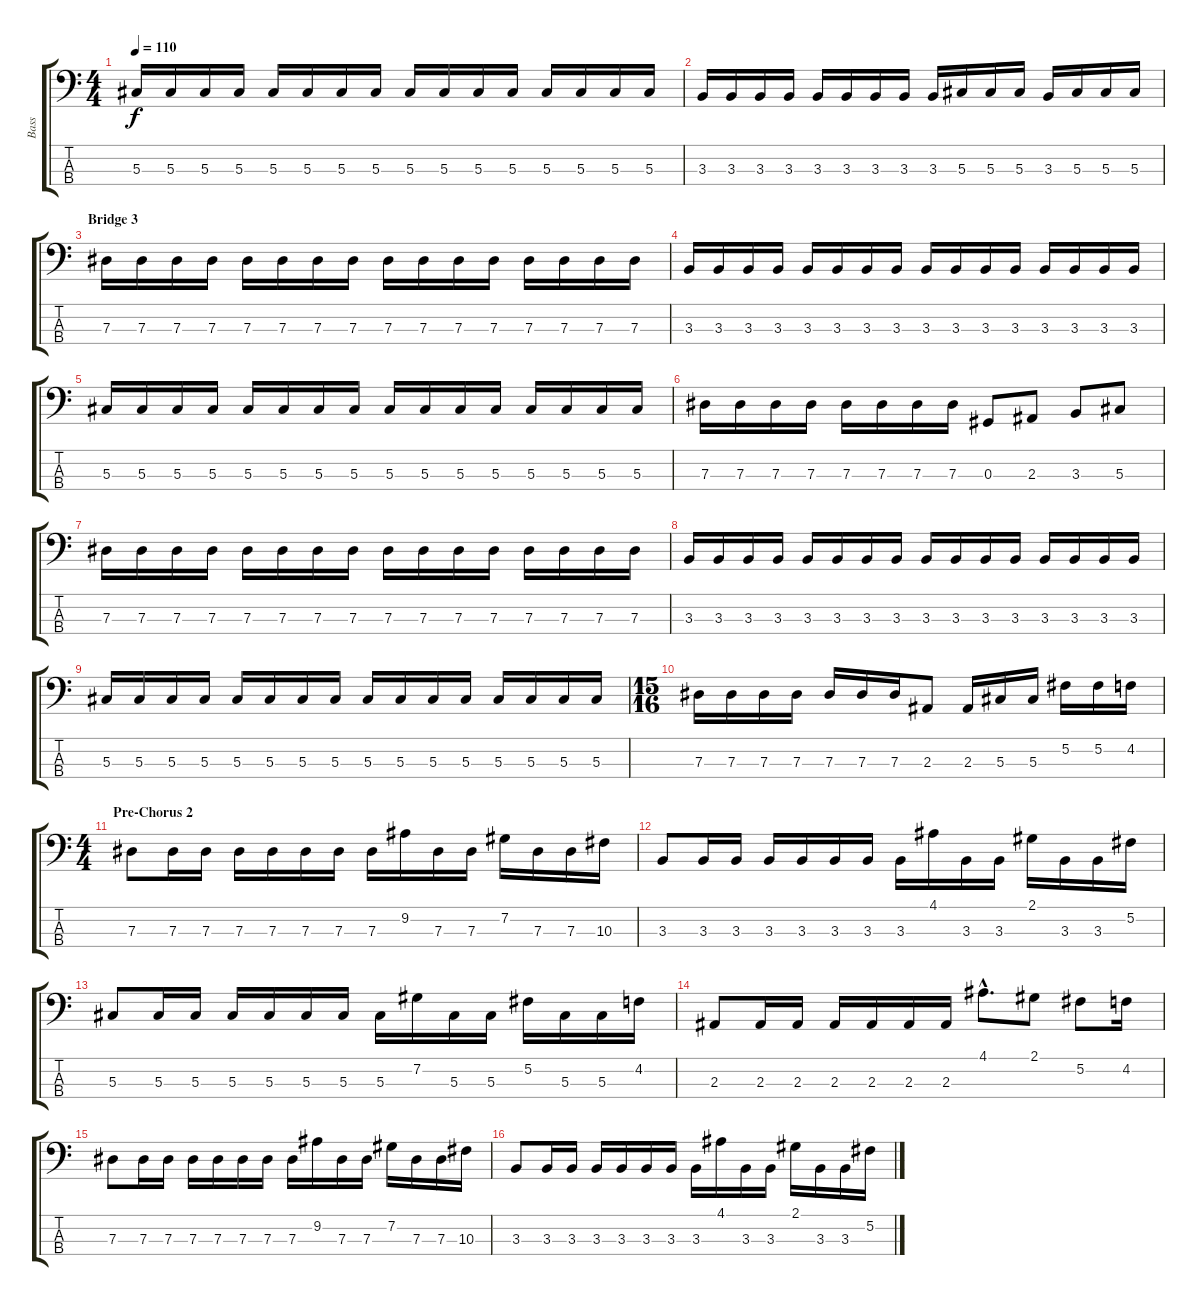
\track ("Bass" "Bass") {instrument electricbassfinger}
\staff {score tabs}
\tuning (Gb2 Db2 Ab1 Eb1) {hide}
\ts (4 4)
\tempo 110
\clef f4
\ks c
5.3.16{dy f} 5.3.16 5.3.16 5.3.16 5.3.16 5.3.16 5.3.16 5.3.16 5.3.16 5.3.16 5.3.16 5.3.16 5.3.16 5.3.16 5.3.16 5.3.16 |
3.3.16 3.3.16 3.3.16 3.3.16 3.3.16 3.3.16 3.3.16 3.3.16 3.3.16 5.3.16 5.3.16 5.3.16 3.3.16 5.3.16 5.3.16 5.3.16 |
\section ("" "Bridge 3")
7.3.16 7.3.16 7.3.16 7.3.16 7.3.16 7.3.16 7.3.16 7.3.16 7.3.16 7.3.16 7.3.16 7.3.16 7.3.16 7.3.16 7.3.16 7.3.16 |
3.3.16 3.3.16 3.3.16 3.3.16 3.3.16 3.3.16 3.3.16 3.3.16 3.3.16 3.3.16 3.3.16 3.3.16 3.3.16 3.3.16 3.3.16 3.3.16 |
5.3.16 5.3.16 5.3.16 5.3.16 5.3.16 5.3.16 5.3.16 5.3.16 5.3.16 5.3.16 5.3.16 5.3.16 5.3.16 5.3.16 5.3.16 5.3.16 |
7.3.16 7.3.16 7.3.16 7.3.16 7.3.16 7.3.16 7.3.16 7.3.16 0.3.8 2.3.8 3.3.8 5.3.8 |
7.3.16 7.3.16 7.3.16 7.3.16 7.3.16 7.3.16 7.3.16 7.3.16 7.3.16 7.3.16 7.3.16 7.3.16 7.3.16 7.3.16 7.3.16 7.3.16 |
3.3.16 3.3.16 3.3.16 3.3.16 3.3.16 3.3.16 3.3.16 3.3.16 3.3.16 3.3.16 3.3.16 3.3.16 3.3.16 3.3.16 3.3.16 3.3.16 |
5.3.16 5.3.16 5.3.16 5.3.16 5.3.16 5.3.16 5.3.16 5.3.16 5.3.16 5.3.16 5.3.16 5.3.16 5.3.16 5.3.16 5.3.16 5.3.16 |
\ts (15 16)
7.3.16 7.3.16 7.3.16 7.3.16 7.3.16 7.3.16 7.3.16 2.3.8 2.3.16 5.3.16 5.3.16 5.2.16 5.2.16 4.2.16 |
\ts (4 4)
\section ("" "Pre-Chorus 2")
7.3.8 7.3.16 7.3.16 7.3.16 7.3.16 7.3.16 7.3.16 7.3.16 9.2.16 7.3.16 7.3.16 7.2.16 7.3.16 7.3.16 10.3.16 |
3.3.8 3.3.16 3.3.16 3.3.16 3.3.16 3.3.16 3.3.16 3.3.16 4.1.16 3.3.16 3.3.16 2.1.16 3.3.16 3.3.16 5.2.16 |
5.3.8 5.3.16 5.3.16 5.3.16 5.3.16 5.3.16 5.3.16 5.3.16 7.2.16 5.3.16 5.3.16 5.2.16 5.3.16 5.3.16 4.2.16 |
2.3.8 2.3.16 2.3.16 2.3.16 2.3.16 2.3.16 2.3.16 4.1{hac}.8{d} 2.1.8 5.2.8 4.2.16 |
7.3.8 7.3.16 7.3.16 7.3.16 7.3.16 7.3.16 7.3.16 7.3.16 9.2.16 7.3.16 7.3.16 7.2.16 7.3.16 7.3.16 10.3.16 |
3.3.8 3.3.16 3.3.16 3.3.16 3.3.16 3.3.16 3.3.16 3.3.16 4.1.16 3.3.16 3.3.16 2.1.16 3.3.16 3.3.16 5.2.16
